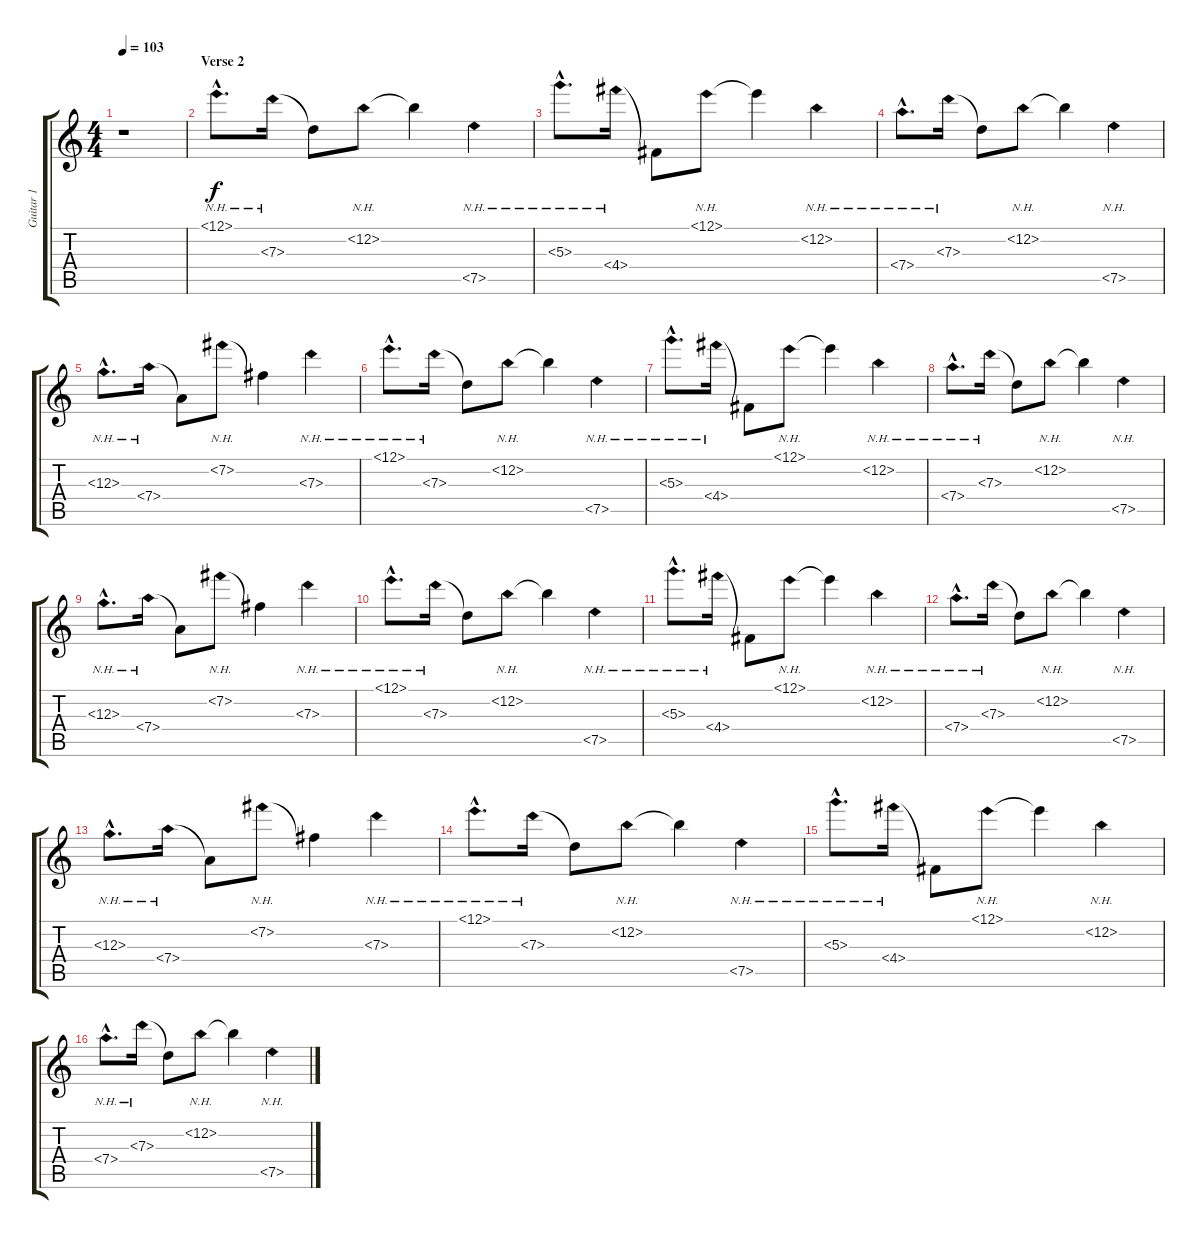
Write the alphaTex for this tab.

\track ("Guitar 1" "Guitar 1") {instrument electricguitarjazz}
\staff {score tabs}
\tuning (E4 B3 G3 D3 A2 D2) {hide}
\ts (4 4)
\tempo 103
\clef g2
\ks c
r.1{dy f} |
\section ("" "Verse 2")
12.1{nh hac}.8{d} 7.3{nh}.16 7.3{t}.8 12.2{nh}.8 12.2{t}.4 7.5{nh}.4 |
5.3{nh hac}.8{d} 4.4{nh}.16 4.4{t}.8 12.1{nh}.8 12.1{t}.4 12.2{nh}.4 |
7.4{nh hac}.8{d} 7.3{nh}.16 7.3{t}.8 12.2{nh}.8 12.2{t}.4 7.5{nh}.4 |
12.3{nh hac}.8{d} 7.4{nh}.16 7.4{t}.8 7.2{nh}.8 7.2{t}.4 7.3{nh}.4 |
12.1{nh hac}.8{d} 7.3{nh}.16 7.3{t}.8 12.2{nh}.8 12.2{t}.4 7.5{nh}.4 |
5.3{nh hac}.8{d} 4.4{nh}.16 4.4{t}.8 12.1{nh}.8 12.1{t}.4 12.2{nh}.4 |
7.4{nh hac}.8{d} 7.3{nh}.16 7.3{t}.8 12.2{nh}.8 12.2{t}.4 7.5{nh}.4 |
12.3{nh hac}.8{d} 7.4{nh}.16 7.4{t}.8 7.2{nh}.8 7.2{t}.4 7.3{nh}.4 |
12.1{nh hac}.8{d} 7.3{nh}.16 7.3{t}.8 12.2{nh}.8 12.2{t}.4 7.5{nh}.4 |
5.3{nh hac}.8{d} 4.4{nh}.16 4.4{t}.8 12.1{nh}.8 12.1{t}.4 12.2{nh}.4 |
7.4{nh hac}.8{d} 7.3{nh}.16 7.3{t}.8 12.2{nh}.8 12.2{t}.4 7.5{nh}.4 |
12.3{nh hac}.8{d} 7.4{nh}.16 7.4{t}.8 7.2{nh}.8 7.2{t}.4 7.3{nh}.4 |
12.1{nh hac}.8{d} 7.3{nh}.16 7.3{t}.8 12.2{nh}.8 12.2{t}.4 7.5{nh}.4 |
5.3{nh hac}.8{d} 4.4{nh}.16 4.4{t}.8 12.1{nh}.8 12.1{t}.4 12.2{nh}.4 |
7.4{nh hac}.8{d} 7.3{nh}.16 7.3{t}.8 12.2{nh}.8 12.2{t}.4 7.5{nh}.4
